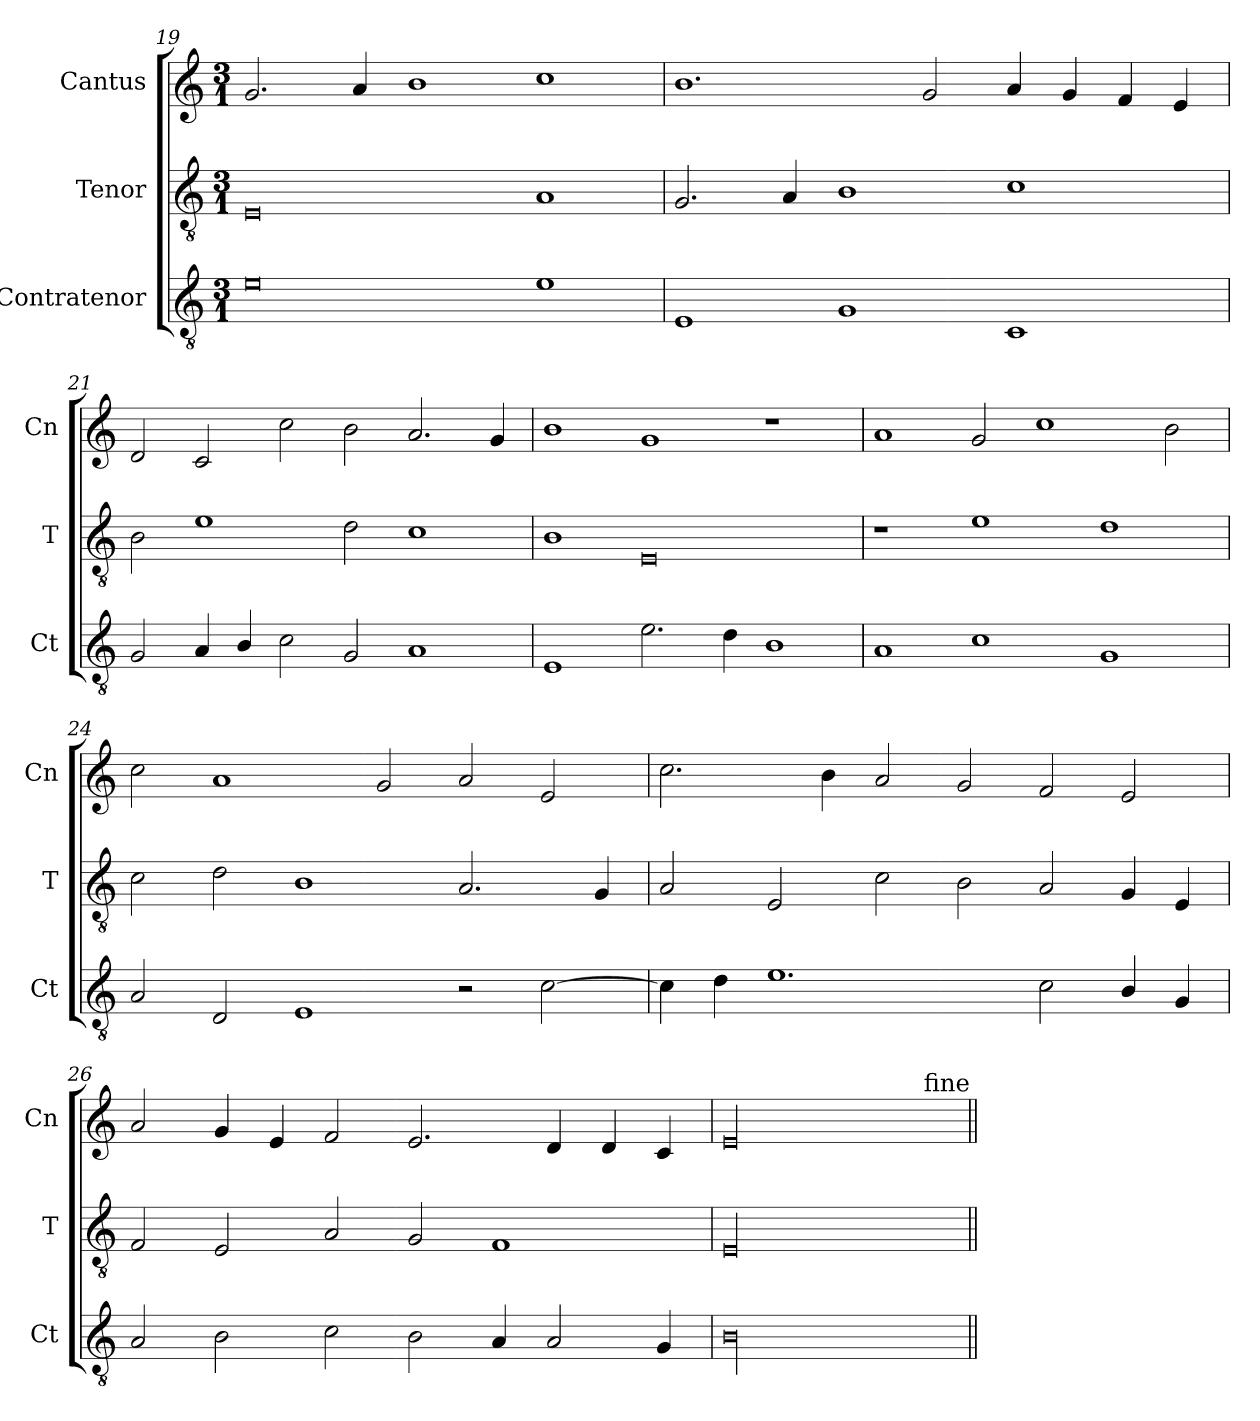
**kern	**kern	**kern
*part3	*part2	*part1
*staff3	*staff2	*staff1
*I"Contratenor	*I"Tenor	*I"Cantus
*I'Ct	*I'T	*I'Cn
*clefGv2	*clefGv2	*clefG2
*k[]	*k[]	*k[]
*M3/1	*M3/1	*M3/1
=19	=19	=19
0e	0E	2.g/
.	.	4a/
.	.	1b
1e	1A	1cc
=20	=20	=20
1E	2.G/	1.b
.	4A/	.
1G	1B	.
.	.	2g/
1C	1c	4a/
.	.	4g/
.	.	4f/
.	.	4e/
=21	=21	=21
2G/	2B\	2d/
4A/	1e	2c/
4B/	.	.
2c\	.	2cc\
2G/	2d\	2b\
1A	1c	2.a/
.	.	4g/
=22	=22	=22
1E	1B	1b
2.e\	0E	1g
4d\	.	.
1B	.	1r
=23	=23	=23
1A	1r	1a
1c	1e	2g/
.	.	1cc
1G	1d	.
.	.	2b\
=24	=24	=24
2A/	2c\	2cc\
2D/	2d\	1a
1E	1B	.
.	.	2g/
2r	2.A/	2a/
[2c\	.	2e/
.	4G/	.
=25	=25	=25
4c\]	2A/	2.cc\
4d\	.	.
1.e	2E/	.
.	.	4b\
.	2c\	2a/
.	2B\	2g/
2c\	2A/	2f/
4B/	4G/	2e/
4G/	4E/	.
=26	=26	=26
2A/	2F/	2a/
2B\	2E/	4g/
.	.	4e/
2c\	2A/	2f/
2B\	2G/	2.e/
4A/	1F	.
2A/	.	4d/
.	.	4d/
4G/	.	4c/
=27	=27	=27
!LO:N:vis=00	!LO:N:vis=00	!LO:N:vis=00
0.B	0.E	0.e
!	!	!LO:TX:a:rj:t=fine
=||	=||	=||
*-	*-	*-
